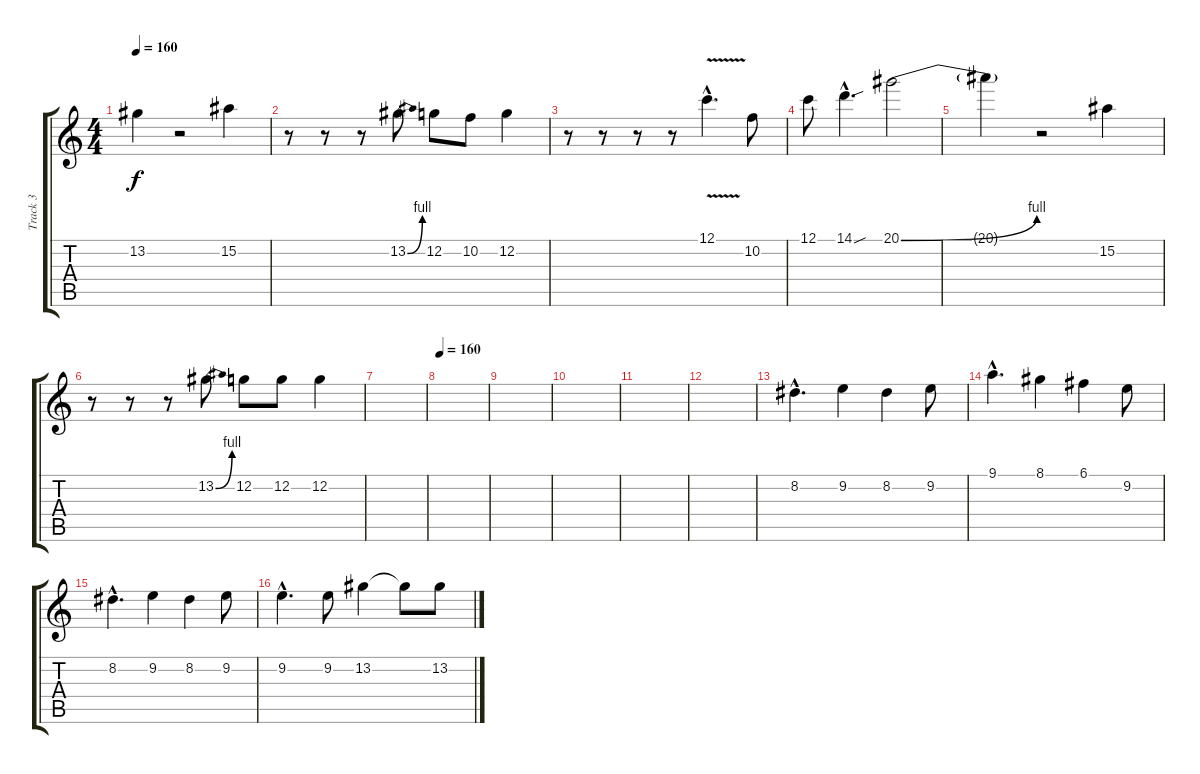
\track ("Track 3" "Track 3") {instrument overdrivenguitar}
\staff {score tabs}
\tuning (C4 G3 Eb3 Bb2 F2 C2) {hide}
\ts (4 4)
\tempo 160
\clef g2
\ks c
13.2{t}.4{dy f} r.2 15.2.4 |
r.8 r.8 r.8 13.2{be (bend 0 0 60 4)}.8 12.2.8 10.2.8 12.2.4 |
r.8 r.8 r.8 r.8 12.1{v hac}.4{d} 10.2.8 |
12.1.8 14.1{sou hac}.4{d} 20.1{be (bend 0 0 60 4)}.2 |
20.1{t}.4 r.2 15.2.4 |
r.8 r.8 r.8 13.2{be (bend 0 0 60 4)}.8 12.2.8 12.2.8 12.2.4 |
|
\tempo 160
|
|
|
|
|
8.2{hac}.4{d} 9.2.4 8.2.4 9.2.8 |
9.1{hac}.4{d} 8.1.4 6.1.4 9.2.8 |
8.2{hac}.4{d} 9.2.4 8.2.4 9.2.8 |
9.2{hac}.4{d} 9.2.8 13.2.4 13.2{t}.8 13.2.8
